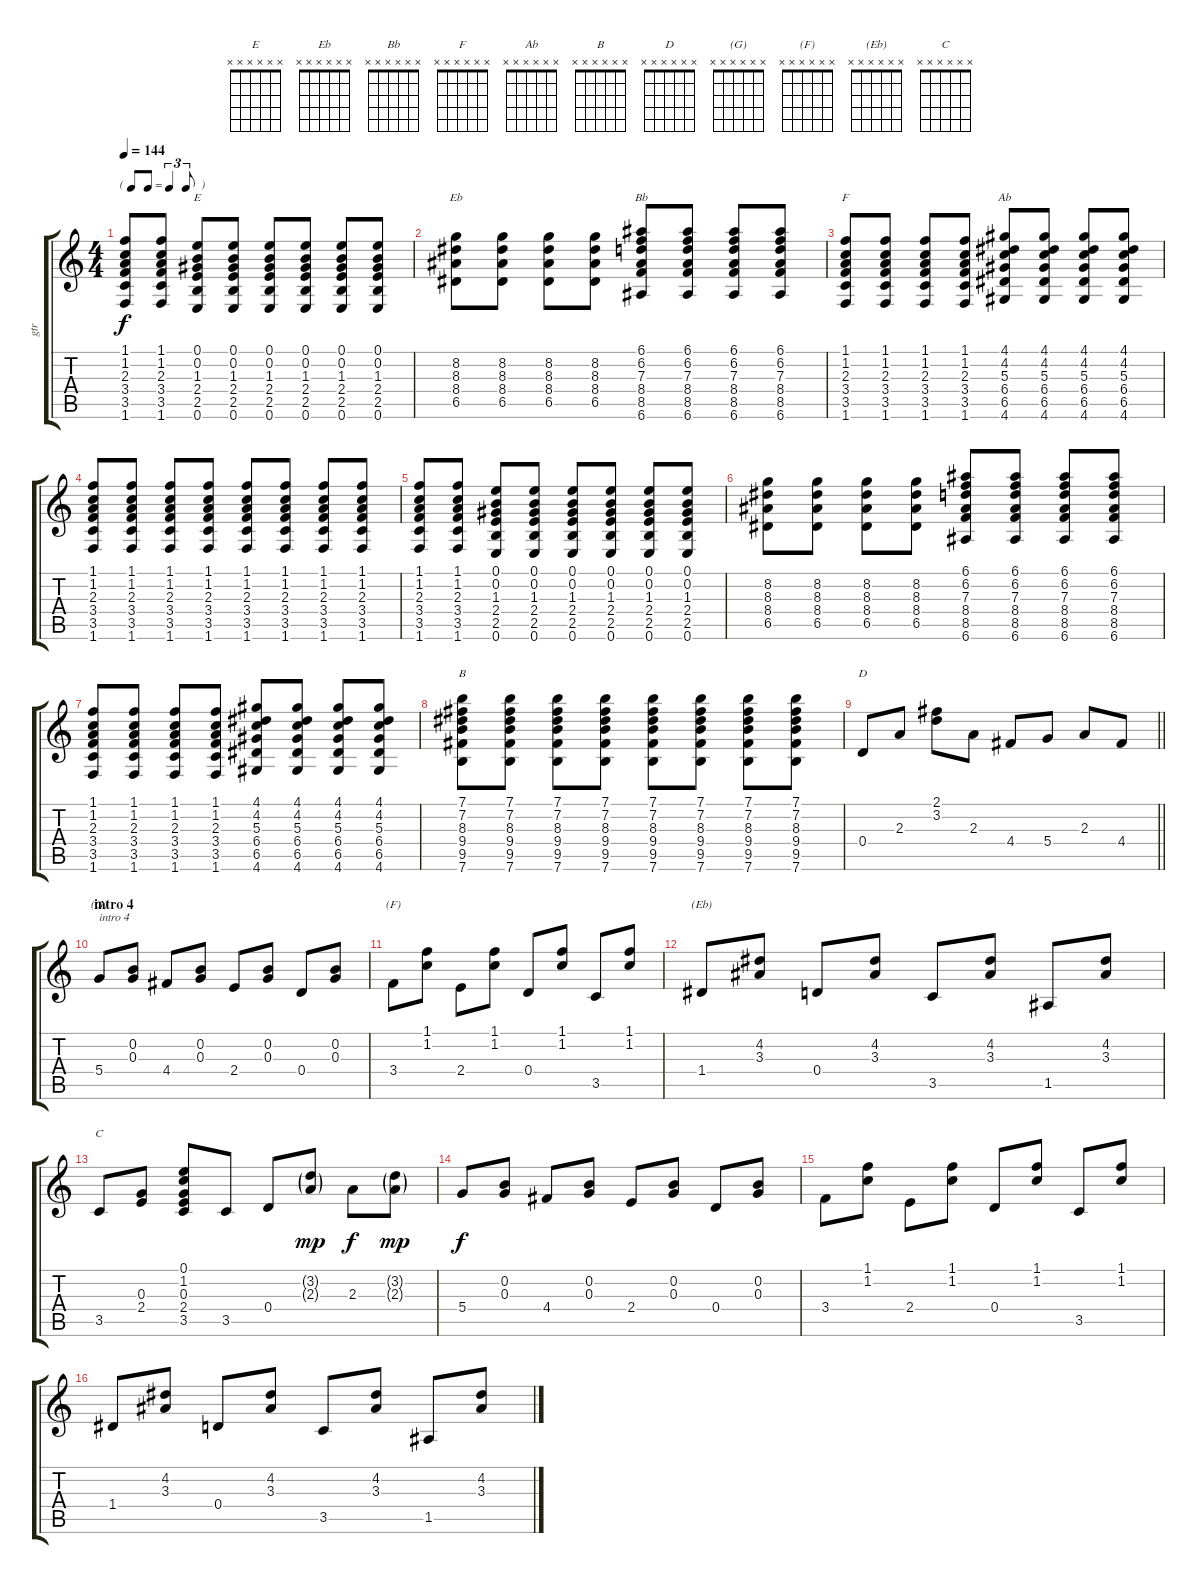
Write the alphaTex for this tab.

\track ("gtr" "gtr") {instrument acousticguitarsteel}
\staff {score tabs}
\tuning (E4 B3 G3 D3 A2 E2) {hide}
\chord ("E" x x x x x x)
\chord ("Eb" x x x x x x)
\chord ("Bb" x x x x x x)
\chord ("F" x x x x x x)
\chord ("Ab" x x x x x x)
\chord ("B" x x x x x x)
\chord ("D" x x x x x x)
\chord ("(G)" x x x x x x)
\chord ("(F)" x x x x x x)
\chord ("(Eb)" x x x x x x)
\chord ("C" x x x x x x)
\ts (4 4)
\tf triplet8th
\tempo 144
\clef g2
\ks c
(1.1 1.2 2.3 3.4 3.5 1.6).8{dy f} (1.1 1.2 2.3 3.4 3.5 1.6).8 (0.1 0.2 1.3 2.4 2.5 0.6).8{ch "E"} (0.1 0.2 1.3 2.4 2.5 0.6).8 (0.1 0.2 1.3 2.4 2.5 0.6).8 (0.1 0.2 1.3 2.4 2.5 0.6).8 (0.1 0.2 1.3 2.4 2.5 0.6).8 (0.1 0.2 1.3 2.4 2.5 0.6).8 |
(8.2 8.3 8.4 6.5).8{ch "Eb"} (8.2 8.3 8.4 6.5).8 (8.2 8.3 8.4 6.5).8 (8.2 8.3 8.4 6.5).8 (6.1 6.2 7.3 8.4 8.5 6.6).8{ch "Bb"} (6.1 6.2 7.3 8.4 8.5 6.6).8 (6.1 6.2 7.3 8.4 8.5 6.6).8 (6.1 6.2 7.3 8.4 8.5 6.6).8 |
(1.1 1.2 2.3 3.4 3.5 1.6).8{ch "F"} (1.1 1.2 2.3 3.4 3.5 1.6).8 (1.1 1.2 2.3 3.4 3.5 1.6).8 (1.1 1.2 2.3 3.4 3.5 1.6).8 (4.1 4.2 5.3 6.4 6.5 4.6).8{ch "Ab"} (4.1 4.2 5.3 6.4 6.5 4.6).8 (4.1 4.2 5.3 6.4 6.5 4.6).8 (4.1 4.2 5.3 6.4 6.5 4.6).8 |
(1.1 1.2 2.3 3.4 3.5 1.6).8 (1.1 1.2 2.3 3.4 3.5 1.6).8 (1.1 1.2 2.3 3.4 3.5 1.6).8 (1.1 1.2 2.3 3.4 3.5 1.6).8 (1.1 1.2 2.3 3.4 3.5 1.6).8 (1.1 1.2 2.3 3.4 3.5 1.6).8 (1.1 1.2 2.3 3.4 3.5 1.6).8 (1.1 1.2 2.3 3.4 3.5 1.6).8 |
(1.1 1.2 2.3 3.4 3.5 1.6).8 (1.1 1.2 2.3 3.4 3.5 1.6).8 (0.1 0.2 1.3 2.4 2.5 0.6).8 (0.1 0.2 1.3 2.4 2.5 0.6).8 (0.1 0.2 1.3 2.4 2.5 0.6).8 (0.1 0.2 1.3 2.4 2.5 0.6).8 (0.1 0.2 1.3 2.4 2.5 0.6).8 (0.1 0.2 1.3 2.4 2.5 0.6).8 |
(8.2 8.3 8.4 6.5).8 (8.2 8.3 8.4 6.5).8 (8.2 8.3 8.4 6.5).8 (8.2 8.3 8.4 6.5).8 (6.1 6.2 7.3 8.4 8.5 6.6).8 (6.1 6.2 7.3 8.4 8.5 6.6).8 (6.1 6.2 7.3 8.4 8.5 6.6).8 (6.1 6.2 7.3 8.4 8.5 6.6).8 |
(1.1 1.2 2.3 3.4 3.5 1.6).8 (1.1 1.2 2.3 3.4 3.5 1.6).8 (1.1 1.2 2.3 3.4 3.5 1.6).8 (1.1 1.2 2.3 3.4 3.5 1.6).8 (4.1 4.2 5.3 6.4 6.5 4.6).8 (4.1 4.2 5.3 6.4 6.5 4.6).8 (4.1 4.2 5.3 6.4 6.5 4.6).8 (4.1 4.2 5.3 6.4 6.5 4.6).8 |
(7.1 7.2 8.3 9.4 9.5 7.6).8{ch "B"} (7.1 7.2 8.3 9.4 9.5 7.6).8 (7.1 7.2 8.3 9.4 9.5 7.6).8 (7.1 7.2 8.3 9.4 9.5 7.6).8 (7.1 7.2 8.3 9.4 9.5 7.6).8 (7.1 7.2 8.3 9.4 9.5 7.6).8 (7.1 7.2 8.3 9.4 9.5 7.6).8 (7.1 7.2 8.3 9.4 9.5 7.6).8 |
\barLineRight lightlight
0.4.8{ch "D"} 2.3.8 (2.1 3.2).8 2.3.8 4.4.8 5.4.8 2.3.8 4.4.8 |
\section ("" "intro 4")
5.4.8{ch "(G)" txt "intro 4"} (0.2 0.3).8 4.4.8 (0.2 0.3).8 2.4.8 (0.2 0.3).8 0.4.8 (0.2 0.3).8 |
3.4.8{ch "(F)"} (1.1 1.2).8 2.4.8 (1.1 1.2).8 0.4.8 (1.1 1.2).8 3.5.8 (1.1 1.2).8 |
1.4.8{ch "(Eb)"} (4.2 3.3).8 0.4.8 (4.2 3.3).8 3.5.8 (4.2 3.3).8 1.5.8 (4.2 3.3).8 |
3.5.8{ch "C"} (0.3 2.4).8 (0.1 1.2 0.3 2.4 3.5).8 3.5.8 0.4.8 (3.2{g} 2.3{g}).8{dy mp} 2.3.8{dy f} (3.2{g} 2.3{g}).8{dy mp} |
5.4.8{dy f} (0.2 0.3).8 4.4.8 (0.2 0.3).8 2.4.8 (0.2 0.3).8 0.4.8 (0.2 0.3).8 |
3.4.8 (1.1 1.2).8 2.4.8 (1.1 1.2).8 0.4.8 (1.1 1.2).8 3.5.8 (1.1 1.2).8 |
1.4.8 (4.2 3.3).8 0.4.8 (4.2 3.3).8 3.5.8 (4.2 3.3).8 1.5.8 (4.2 3.3).8
